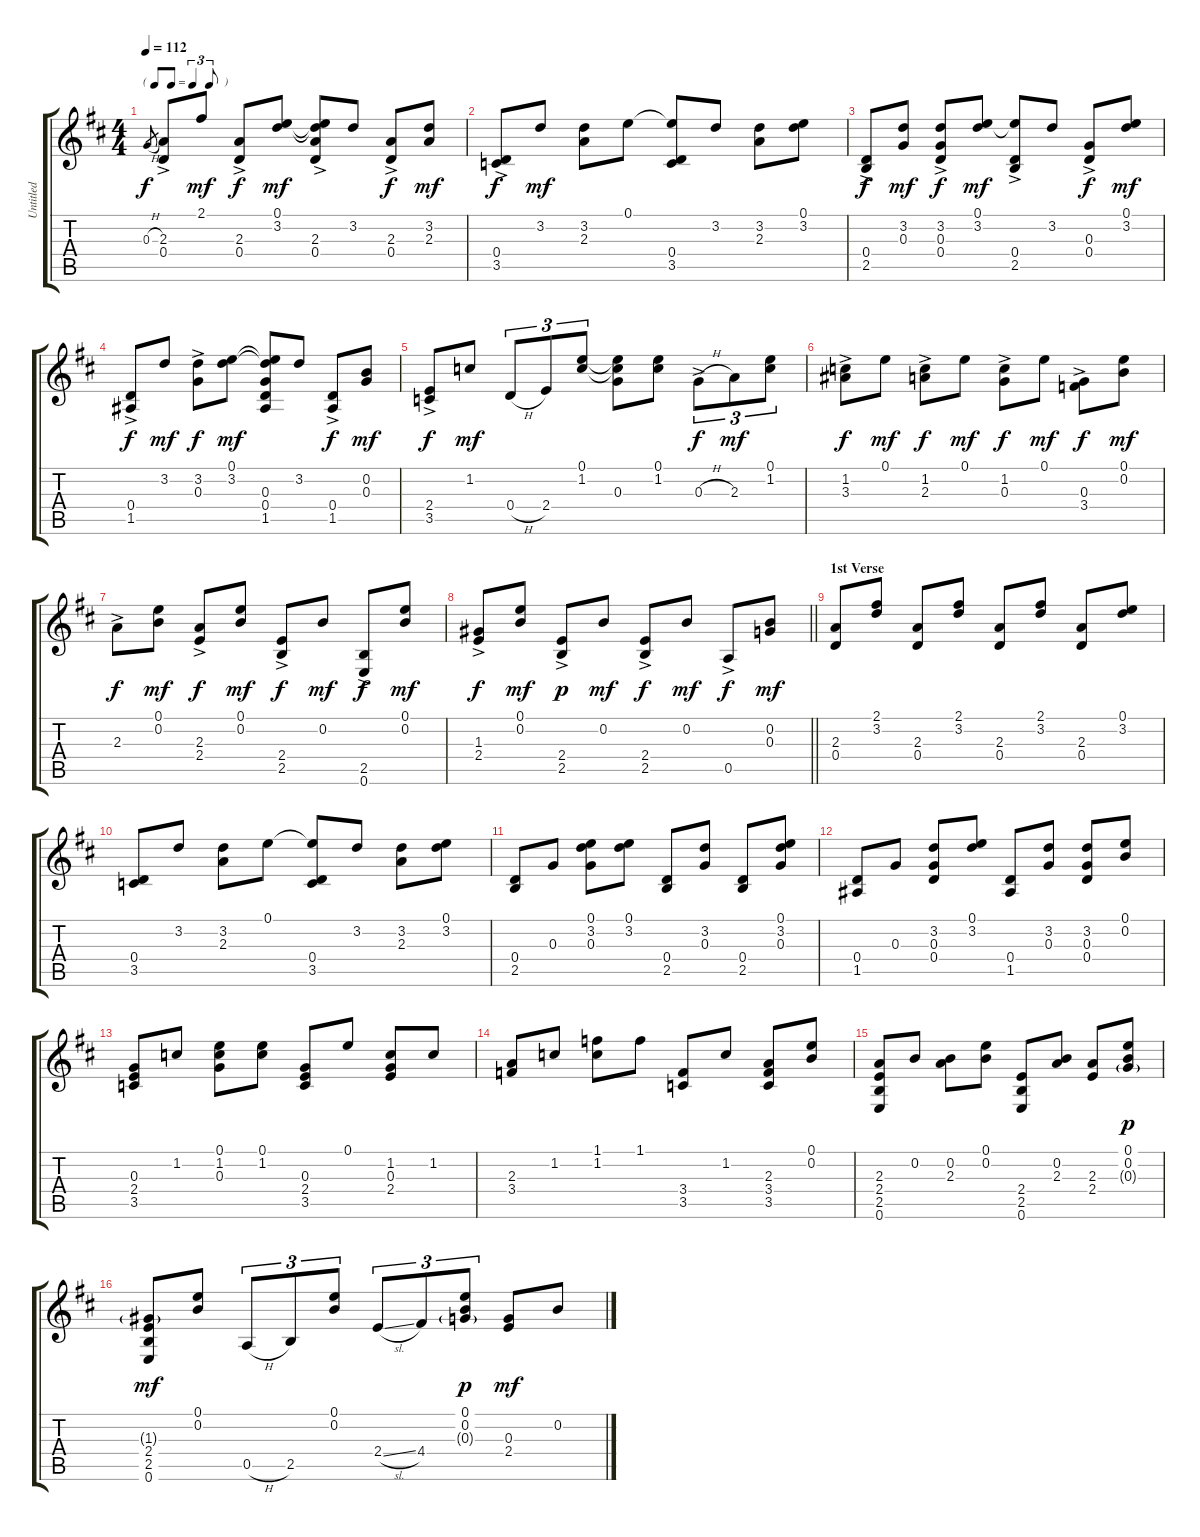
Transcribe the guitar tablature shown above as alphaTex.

\track ("Untitled" "Untitled") {instrument acousticguitarsteel}
\staff {score tabs}
\tuning (E4 B3 G3 D3 A2 E2) {hide}
\ts (4 4)
\tf triplet8th
\tempo 112
\clef g2
\ks d
0.3{h}.8{gr dy f instrument acousticguitarsteel} (2.3{ac} 0.4{ac}).8 2.1.8{dy mf} (2.3{ac} 0.4{ac}).8{dy f} (0.1 3.2).8{dy mf} (0.1{t} 3.2{t} 2.3{ac} 0.4{ac}).8 3.2.8 (2.3{ac} 0.4{ac}).8{dy f} (3.2 2.3).8{dy mf} |
(0.4{ac} 3.5{ac}).8{dy f} 3.2.8{dy mf} (3.2 2.3).8 0.1.8 (0.1{t} 0.4 3.5).8 3.2.8 (3.2 2.3).8 (0.1 3.2).8 |
(0.4{ac} 2.5{ac}).8{dy f} (3.2 0.3).8{dy mf} (3.2{ac} 0.3{ac} 0.4{ac}).8{dy f} (0.1 3.2).8{dy mf} (0.1{t} 0.4{ac} 2.5{ac}).8 3.2.8 (0.3{ac} 0.4{ac}).8{dy f} (0.1 3.2).8{dy mf} |
(0.4{ac} 1.5{ac}).8{dy f} 3.2.8{dy mf} (3.2{ac} 0.3{ac}).8{dy f} (0.1 3.2).8{dy mf} (0.1{t} 3.2{t} 0.3 0.4 1.5).8 3.2.8 (0.4{ac} 1.5{ac}).8{dy f} (0.2 0.3).8{dy mf} |
(2.4{ac} 3.5{ac}).8{dy f} 1.2.8{dy mf} 0.4{h}.8{tu (3 2)} 2.4.8{tu (3 2)} (0.1 1.2).8{tu (3 2)} (0.1{t} 1.2{t} 0.3).8 (0.1 1.2).8 0.3{h ac}.8{tu (3 2) dy f} 2.3.8{tu (3 2) dy mf} (0.1 1.2).8{tu (3 2)} |
(1.2{ac} 3.3{ac}).8{dy f} 0.1.8{dy mf} (1.2{ac} 2.3{ac}).8{dy f} 0.1.8{dy mf} (1.2{ac} 0.3{ac}).8{dy f} 0.1.8{dy mf} (0.3{ac} 3.4{ac}).8{dy f} (0.1 0.2).8{dy mf} |
2.3{ac}.8{dy f} (0.1 0.2).8{dy mf} (2.3{ac} 2.4{ac}).8{dy f} (0.1 0.2).8{dy mf} (2.4{ac} 2.5{ac}).8{dy f} 0.2.8{dy mf} (2.5{ac} 0.6{ac}).8{dy f} (0.1 0.2).8{dy mf} |
\barLineRight lightlight
(1.3{ac} 2.4{ac}).8{dy f} (0.1 0.2).8{dy mf} (2.4{ac} 2.5).8{dy p} 0.2.8{dy mf} (2.4{ac} 2.5{ac}).8{dy f} 0.2.8{dy mf} 0.5{ac}.8{dy f} (0.2 0.3).8{dy mf} |
\section ("" "1st Verse")
(2.3 0.4).8 (2.1 3.2).8 (2.3 0.4).8 (2.1 3.2).8 (2.3 0.4).8 (2.1 3.2).8 (2.3 0.4).8 (0.1 3.2).8 |
(0.4 3.5).8 3.2.8 (3.2 2.3).8 0.1.8 (0.1{t} 0.4 3.5).8 3.2.8 (3.2 2.3).8 (0.1 3.2).8 |
(0.4 2.5).8 0.3.8 (0.1 3.2 0.3).8 (0.1 3.2).8 (0.4 2.5).8 (3.2 0.3).8 (0.4 2.5).8 (0.1 3.2 0.3).8 |
(0.4 1.5).8 0.3.8 (3.2 0.3 0.4).8 (0.1 3.2).8 (0.4 1.5).8 (3.2 0.3).8 (3.2 0.3 0.4).8 (0.1 0.2).8 |
(0.3 2.4 3.5).8 1.2.8 (0.1 1.2 0.3).8 (0.1 1.2).8 (0.3 2.4 3.5).8 0.1.8 (1.2 0.3 2.4).8 1.2.8 |
(2.3 3.4).8 1.2.8 (1.1 1.2).8 1.1.8 (3.4 3.5).8 1.2.8 (2.3 3.4 3.5).8 (0.1 0.2).8 |
(2.3 2.4 2.5 0.6).8 0.2.8 (0.2 2.3).8 (0.1 0.2).8 (2.4 2.5 0.6).8 (0.2 2.3).8 (2.3 2.4).8 (0.1 0.2 0.3{g}).8{dy p} |
(1.3{g} 2.4 2.5 0.6).8{dy mf} (0.1 0.2).8 0.5{h}.8{tu (3 2)} 2.5.8{tu (3 2)} (0.1 0.2).8{tu (3 2)} 2.4{sl}.8{tu (3 2)} 4.4.8{tu (3 2)} (0.1 0.2 0.3{g}).8{tu (3 2) dy p} (0.3 2.4).8{dy mf} 0.2.8
